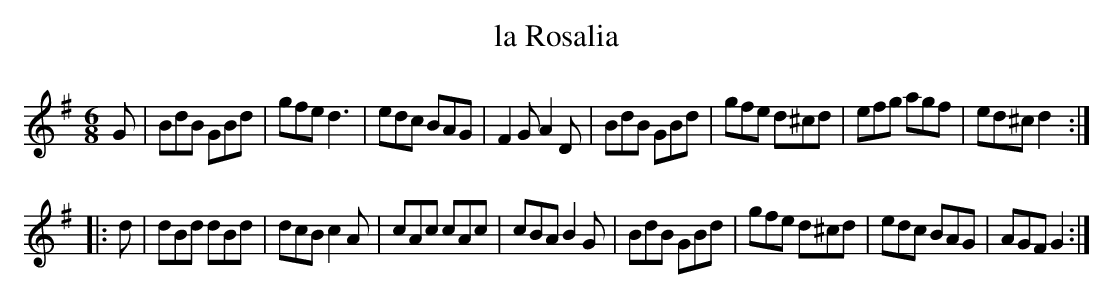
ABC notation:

X:1
T:la Rosalia
M:6/8
K:G
G|\
BdB GBd| gfe d3| edc BAG| F2G A2D| \
BdB GBd| gfe d^cd| efg agf| ed^c d2 :|
|:d|\
dBd dBd| dcB c2A| cAc cAc| cBA B2G|\
BdB GBd| gfe d^cd| edc BAG| AGF G2:|
